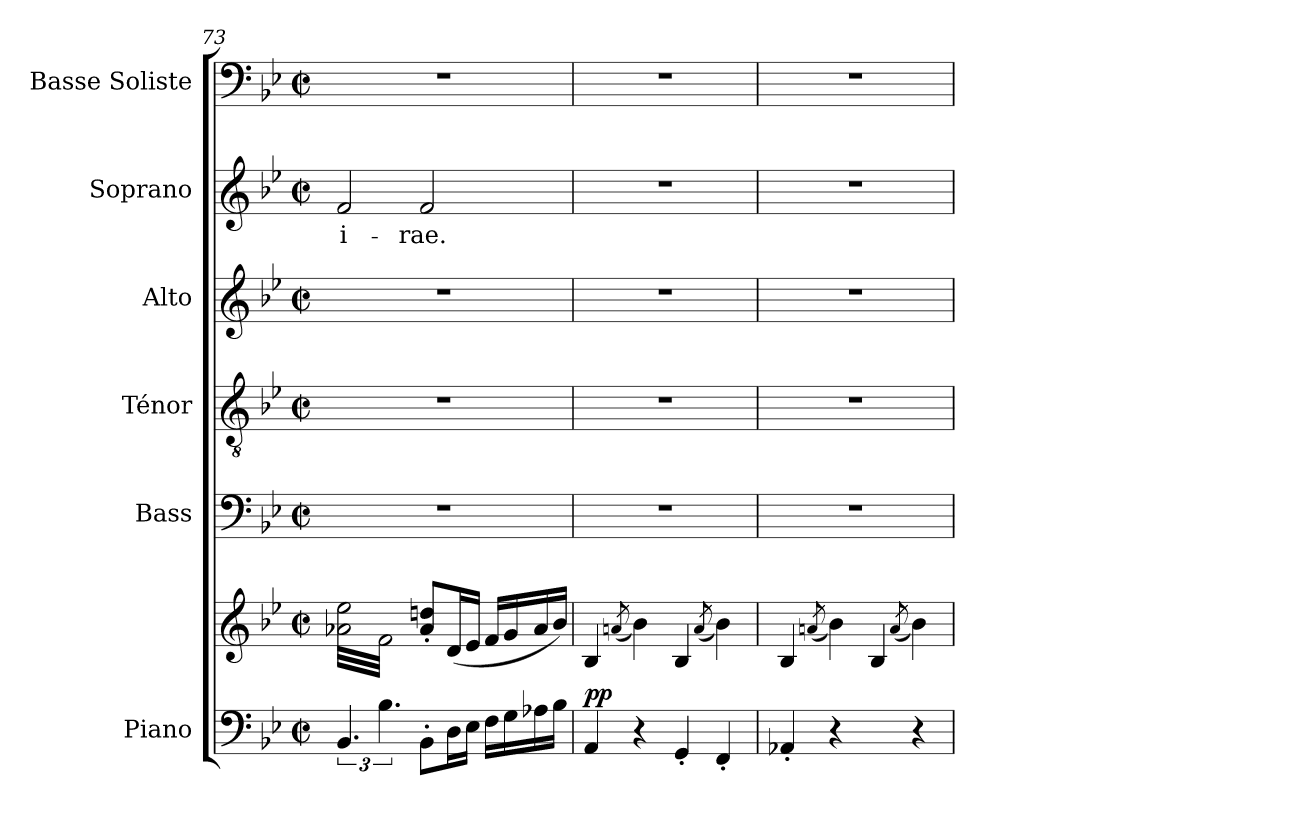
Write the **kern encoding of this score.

**kern	**kern	**dynam	**kern	**kern	**kern	**kern	**text	**kern
*part6	*part6	*part6	*part5	*part4	*part3	*part2	*part2	*part1
*staff7	*staff6	*staff6/7	*staff5	*staff4	*staff3	*staff2	*staff2	*staff1
*I"Piano	*	*	*I"Bass	*I"Ténor	*I"Alto	*I"Soprano	*	*I"Basse Soliste
*I'Pia.	*	*	*I'B.	*I'T.	*I'A.	*I'S.	*	*I'Basse Soliste
*clefF4	*clefG2	*	*clefF4	*clefGv2	*clefG2	*clefG2	*	*clefF4
*k[b-e-]	*k[b-e-]	*	*k[b-e-]	*k[b-e-]	*k[b-e-]	*k[b-e-]	*	*k[b-e-]
*M2/2	*M2/2	*	*M2/2	*M2/2	*M2/2	*M2/2	*	*M2/2
*met(c|)	*met(c|)	*	*met(c|)	*met(c|)	*met(c|)	*met(c|)	*	*met(c|)
=73	=73	=73	=73	=73	=73	=73	=73	=73
!	!	!	!	!	!	!	!LO:LY:b	!
*	*tremolo	*	*	*	*	*	*	*
6.BB-/	(32a-X\ 32ee-\LLL	.	1r	1r	1r	2f/	i-	1r
.	32f\)	.	.	.	.	.	.	.
.	32a-X\ 32ee-\	.	.	.	.	.	.	.
.	32f\)	.	.	.	.	.	.	.
.	32a-X\ 32ee-\	.	.	.	.	.	.	.
.	32f\)	.	.	.	.	.	.	.
.	32a-X\ 32ee-\	.	.	.	.	.	.	.
.	32f\)	.	.	.	.	.	.	.
6.B-\	32a-X\ 32ee-\	.	.	.	.	.	.	.
.	32f\)	.	.	.	.	.	.	.
.	32a-X\ 32ee-\	.	.	.	.	.	.	.
.	32f\)	.	.	.	.	.	.	.
.	32a-X\ 32ee-\	.	.	.	.	.	.	.
.	32f\)	.	.	.	.	.	.	.
.	32a-X\ 32ee-\	.	.	.	.	.	.	.
.	32f\)JJJ	.	.	.	.	.	.	.
*	*Xtremolo	*	*	*	*	*	*	*
!	!	!	!	!	!	!	!LO:LY:b	!
8BB-'\L	8a-/' 8ddn/'L	.	.	.	.	2f/	-rae.	.
.	.	.	.	.	.	.	.	.
.	.	.	.	.	.	.	.	.
.	.	.	.	.	.	.	.	.
16D\L	(16d/L	.	.	.	.	.	.	.
.	.	.	.	.	.	.	.	.
16E-\JJ	16e-/JJ	.	.	.	.	.	.	.
.	.	.	.	.	.	.	.	.
16F\LL	16f/LL	.	.	.	.	.	.	.
16G\	16g/	.	.	.	.	.	.	.
16A-X\	16a-/	.	.	.	.	.	.	.
16B-\JJ	16b-/JJ)	.	.	.	.	.	.	.
=74	=74	=74	=74	=74	=74	=74	=74	=74
!	!	!LO:DY:a=2	!	!	!	!	!	!
4AA/	4B-/	pp	1r	1r	1r	1r	.	1r
.	(8qan/	.	.	.	.	.	.	.
4r	4b-\)	.	.	.	.	.	.	.
4GG'/	4B-/	.	.	.	.	.	.	.
.	(8qa/	.	.	.	.	.	.	.
4FF'/	4b-\)	.	.	.	.	.	.	.
!!LO:LB:g=z
=75	=75	=75	=75	=75	=75	=75	=75	=75
4AA-X'/	4B-/	.	1r	1r	1r	1r	.	1r
.	(8qan/	.	.	.	.	.	.	.
4r	4b-\)	.	.	.	.	.	.	.
4GG-X'/yy	4B-/	.	.	.	.	.	.	.
.	(8qa/	.	.	.	.	.	.	.
4r	4b-\)	.	.	.	.	.	.	.
=	=	=	=	=	=	=	=	=
*-	*-	*-	*-	*-	*-	*-	*-	*-
